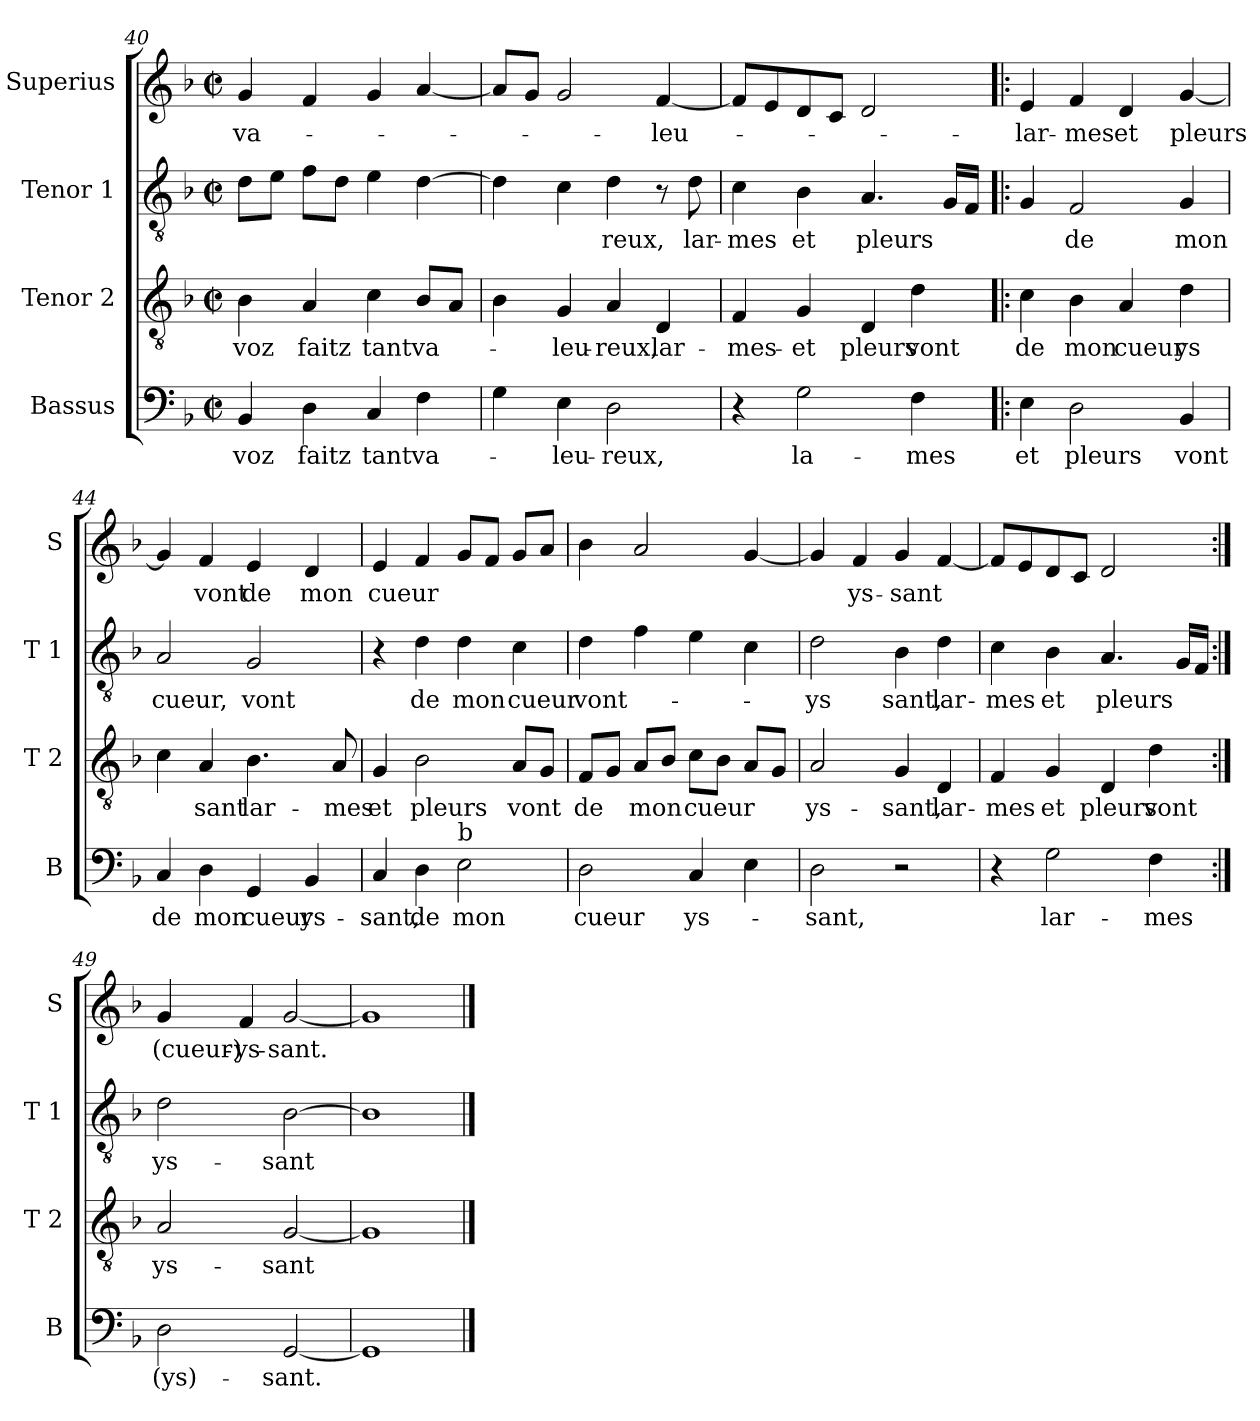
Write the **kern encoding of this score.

**kern	**text	**kern	**text	**kern	**text	**kern	**text
*part4	*part4	*part3	*part3	*part2	*part2	*part1	*part1
*staff4	*staff4	*staff3	*staff3	*staff2	*staff2	*staff1	*staff1
*I"Bassus	*	*I"Tenor 2	*	*I"Tenor 1	*	*I"Superius	*
*I'B	*	*I'T 2	*	*I'T 1	*	*I'S	*
*clefF4	*	*clefGv2	*	*clefGv2	*	*clefG2	*
*k[b-]	*	*k[b-]	*	*k[b-]	*	*k[b-]	*
*F:	*	*F:	*	*F:	*	*F:	*
*M2/2	*	*M2/2	*	*M2/2	*	*M2/2	*
*met(c|)	*	*met(c|)	*	*met(c|)	*	*met(c|)	*
=40	=40	=40	=40	=40	=40	=40	=40
4BB-/	voz	4B-\	voz	8d\L	.	4g/	va-
.	.	.	.	8e\J	.	.	.
4D\	faitz	4A/	faitz	8f\L	.	4f/	.
.	.	.	.	8d\J	.	.	.
4C/	tant	4c\	tant	4e\	.	4g/	.
4F\	va-	8B-/L	va-	[4d\	.	[4a/	.
.	.	8A/J	.	.	.	.	.
=41	=41	=41	=41	=41	=41	=41	=41
4G\	.	4B-\	.	4d\]	.	8a/L]	.
.	.	.	.	.	.	8g/J	.
4E\	-leu-	4G/	-leu-	4c\	.	2g/	.
2D\	-reux,	4A/	-reux,	4d\	-reux,	.	.
.	.	4D/	lar-	8r	.	[4f/	-leu-
.	.	.	.	8d\	lar-	.	.
!!LO:PB:g=z
=42	=42	=42	=42	=42	=42	=42	=42
4r	.	4F/	-mes-	4c\	-mes	8f/L]	.
.	.	.	.	.	.	8e/	.
2G\	la-	4G/	-et	4B-\	et	8d/	.
.	.	.	.	.	.	8c/J	.
.	.	4D/	pleurs	4.A/	pleurs	2d/	.
4F\	-mes	4d\	vont	.	.	.	.
.	.	.	.	16G/LL	.	.	.
.	.	.	.	16F/JJ	.	.	.
=43!|:	=43!|:	=43!|:	=43!|:	=43!|:	=43!|:	=43!|:	=43!|:
4E\	et	4c\	de	4G/	.	4e/	-lar-
2D\	pleurs	4B-\	mon	2F/	de	4f/	-mes
.	.	4A/	cueur	.	.	4d/	et
4BB-/	vont	4d\	ys	4G/	mon	[4g/	pleurs
=44	=44	=44	=44	=44	=44	=44	=44
4C/	de	4c\	.	2A/	cueur,	4g/]	.
4D\	mon	4A/	sant	.	.	4f/	vont
4GG/	cueur	4.B-\	lar-	2G/	vont	4e/	de
4BB-/	ys-	.	.	.	.	4d/	mon
.	.	8A/	-mes	.	.	.	.
=45	=45	=45	=45	=45	=45	=45	=45
4C/	-sant,	4G/	et	4r	.	4e/	cueur
4D\	de	2B-\	pleurs	4d\	de	4f/	.
!LO:TX:a:t=b	!	!	!	!	!	!	!
2E\	mon	.	.	4d\	mon	8g/L	.
.	.	.	.	.	.	8f/J	.
.	.	8A/L	vont	4c\	cueur	8g/L	.
.	.	8G/J	.	.	.	8a/J	.
!!LO:LB:g=z
=46	=46	=46	=46	=46	=46	=46	=46
2D\	cueur	8F/L	de	4d\	vont-	4b-\	.
.	.	8G/J	.	.	.	.	.
.	.	8A/L	mon	4f\	.	2a/	.
.	.	8B-/J	.	.	.	.	.
4C/	ys-	8c\L	cueur	4e\	.	.	.
.	.	8B-\J	.	.	.	.	.
4E\	.	8A/L	.	4c\	.	[4g/	.
.	.	8G/J	.	.	.	.	.
=47	=47	=47	=47	=47	=47	=47	=47
2D\	-sant,	2A/	ys-	2d\	-ys	4g/]	.
.	.	.	.	.	.	4f/	ys-
2r	.	4G/	-sant,	4B-\	sant,	4g/	-sant
.	.	4D/	lar-	4d\	lar-	[4f/	.
=48	=48	=48	=48	=48	=48	=48	=48
4r	.	4F/	-mes	4c\	-mes	8f/L]	.
.	.	.	.	.	.	8e/	.
2G\	lar-	4G/	et	4B-\	et	8d/	.
.	.	.	.	.	.	8c/J	.
.	.	4D/	pleurs	4.A/	pleurs	2d/	.
4F\	-mes	4d\	vont	.	.	.	.
.	.	.	.	16G/LL	.	.	.
.	.	.	.	16F/JJ	.	.	.
=49:|!	=49:|!	=49:|!	=49:|!	=49:|!	=49:|!	=49:|!	=49:|!
2D\	(ys)-	2A/	ys-	2d\	ys-	4g/	(cueur)-
.	.	.	.	.	.	4f/	-ys-
[2GG/	-sant.	[2G/	-sant	[2B-\	-sant	[2g/	-sant.
=50	=50	=50	=50	=50	=50	=50	=50
1GG]	.	1G]	.	1B-]	.	1g]	.
==	==	==	==	==	==	==	==
*-	*-	*-	*-	*-	*-	*-	*-
